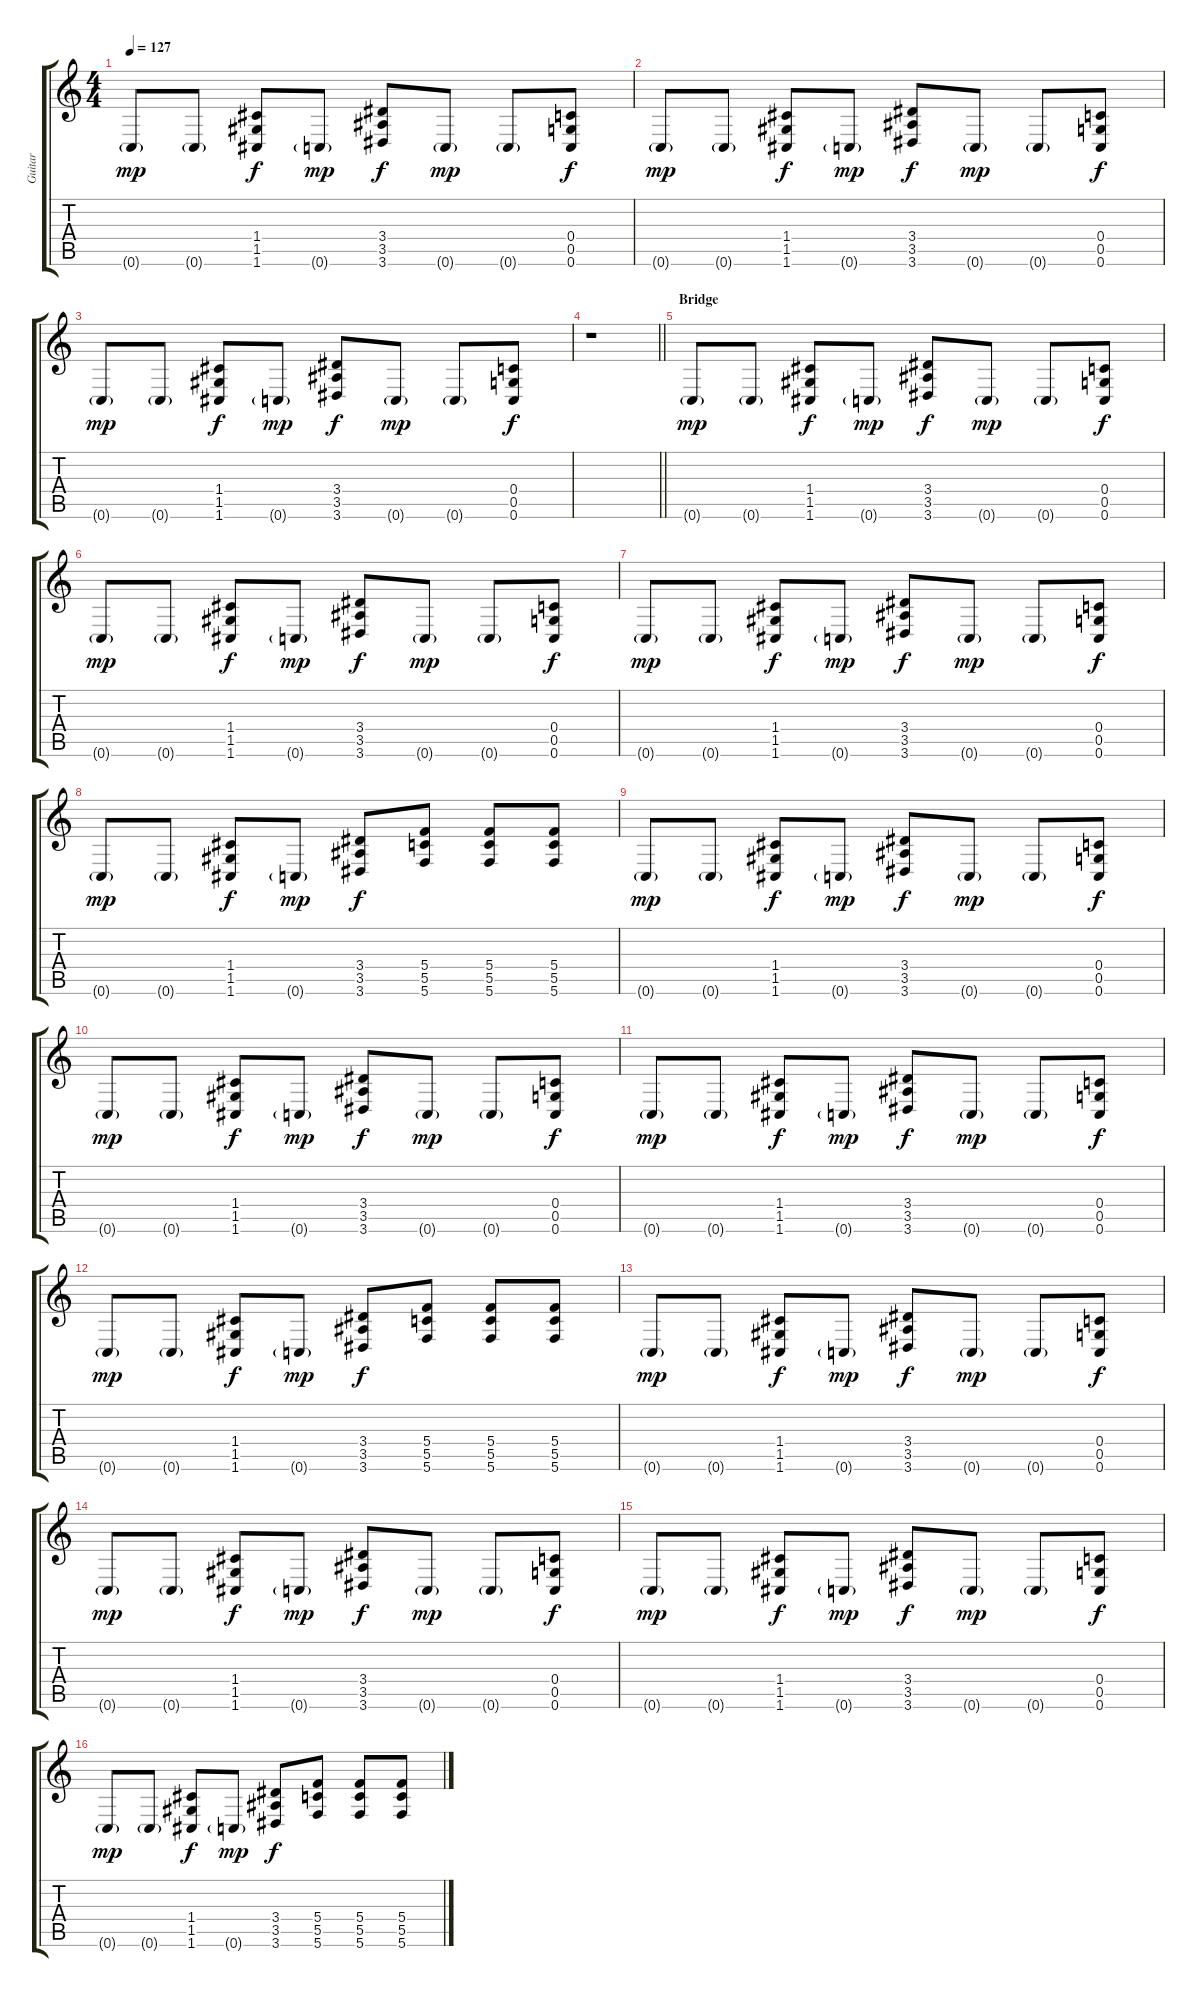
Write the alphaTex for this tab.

\track ("Guitar" "Guitar") {instrument acousticguitarsteel}
\staff {score tabs}
\tuning (D4 A3 F3 C3 G2 C2) {hide}
\ts (4 4)
\tempo 127
\clef g2
\ks c
0.6{g}.8{dy mp} 0.6{g}.8 (1.4 1.5 1.6).8{dy f} 0.6{g}.8{dy mp} (3.4 3.5 3.6).8{dy f} 0.6{g}.8{dy mp} 0.6{g}.8 (0.4 0.5 0.6).8{dy f} |
0.6{g}.8{dy mp} 0.6{g}.8 (1.4 1.5 1.6).8{dy f} 0.6{g}.8{dy mp} (3.4 3.5 3.6).8{dy f} 0.6{g}.8{dy mp} 0.6{g}.8 (0.4 0.5 0.6).8{dy f} |
0.6{g}.8{dy mp} 0.6{g}.8 (1.4 1.5 1.6).8{dy f} 0.6{g}.8{dy mp} (3.4 3.5 3.6).8{dy f} 0.6{g}.8{dy mp} 0.6{g}.8 (0.4 0.5 0.6).8{dy f} |
\barLineRight lightlight
r.1 |
\section ("" "Bridge")
0.6{g}.8{dy mp volume 11} 0.6{g}.8 (1.4 1.5 1.6).8{dy f} 0.6{g}.8{dy mp} (3.4 3.5 3.6).8{dy f} 0.6{g}.8{dy mp} 0.6{g}.8 (0.4 0.5 0.6).8{dy f} |
0.6{g}.8{dy mp} 0.6{g}.8 (1.4 1.5 1.6).8{dy f} 0.6{g}.8{dy mp} (3.4 3.5 3.6).8{dy f} 0.6{g}.8{dy mp} 0.6{g}.8 (0.4 0.5 0.6).8{dy f} |
0.6{g}.8{dy mp} 0.6{g}.8 (1.4 1.5 1.6).8{dy f} 0.6{g}.8{dy mp} (3.4 3.5 3.6).8{dy f} 0.6{g}.8{dy mp} 0.6{g}.8 (0.4 0.5 0.6).8{dy f} |
0.6{g}.8{dy mp} 0.6{g}.8 (1.4 1.5 1.6).8{dy f} 0.6{g}.8{dy mp} (3.4 3.5 3.6).8{dy f} (5.4 5.5 5.6).8 (5.4 5.5 5.6).8 (5.4 5.5 5.6).8 |
0.6{g}.8{dy mp} 0.6{g}.8 (1.4 1.5 1.6).8{dy f} 0.6{g}.8{dy mp} (3.4 3.5 3.6).8{dy f} 0.6{g}.8{dy mp} 0.6{g}.8 (0.4 0.5 0.6).8{dy f} |
0.6{g}.8{dy mp} 0.6{g}.8 (1.4 1.5 1.6).8{dy f} 0.6{g}.8{dy mp} (3.4 3.5 3.6).8{dy f} 0.6{g}.8{dy mp} 0.6{g}.8 (0.4 0.5 0.6).8{dy f} |
0.6{g}.8{dy mp} 0.6{g}.8 (1.4 1.5 1.6).8{dy f} 0.6{g}.8{dy mp} (3.4 3.5 3.6).8{dy f} 0.6{g}.8{dy mp} 0.6{g}.8 (0.4 0.5 0.6).8{dy f} |
0.6{g}.8{dy mp} 0.6{g}.8 (1.4 1.5 1.6).8{dy f} 0.6{g}.8{dy mp} (3.4 3.5 3.6).8{dy f} (5.4 5.5 5.6).8 (5.4 5.5 5.6).8 (5.4 5.5 5.6).8 |
0.6{g}.8{dy mp} 0.6{g}.8 (1.4 1.5 1.6).8{dy f} 0.6{g}.8{dy mp} (3.4 3.5 3.6).8{dy f} 0.6{g}.8{dy mp} 0.6{g}.8 (0.4 0.5 0.6).8{dy f} |
0.6{g}.8{dy mp} 0.6{g}.8 (1.4 1.5 1.6).8{dy f} 0.6{g}.8{dy mp} (3.4 3.5 3.6).8{dy f} 0.6{g}.8{dy mp} 0.6{g}.8 (0.4 0.5 0.6).8{dy f} |
0.6{g}.8{dy mp} 0.6{g}.8 (1.4 1.5 1.6).8{dy f} 0.6{g}.8{dy mp} (3.4 3.5 3.6).8{dy f} 0.6{g}.8{dy mp} 0.6{g}.8 (0.4 0.5 0.6).8{dy f} |
0.6{g}.8{dy mp} 0.6{g}.8 (1.4 1.5 1.6).8{dy f} 0.6{g}.8{dy mp} (3.4 3.5 3.6).8{dy f} (5.4 5.5 5.6).8 (5.4 5.5 5.6).8 (5.4 5.5 5.6).8
